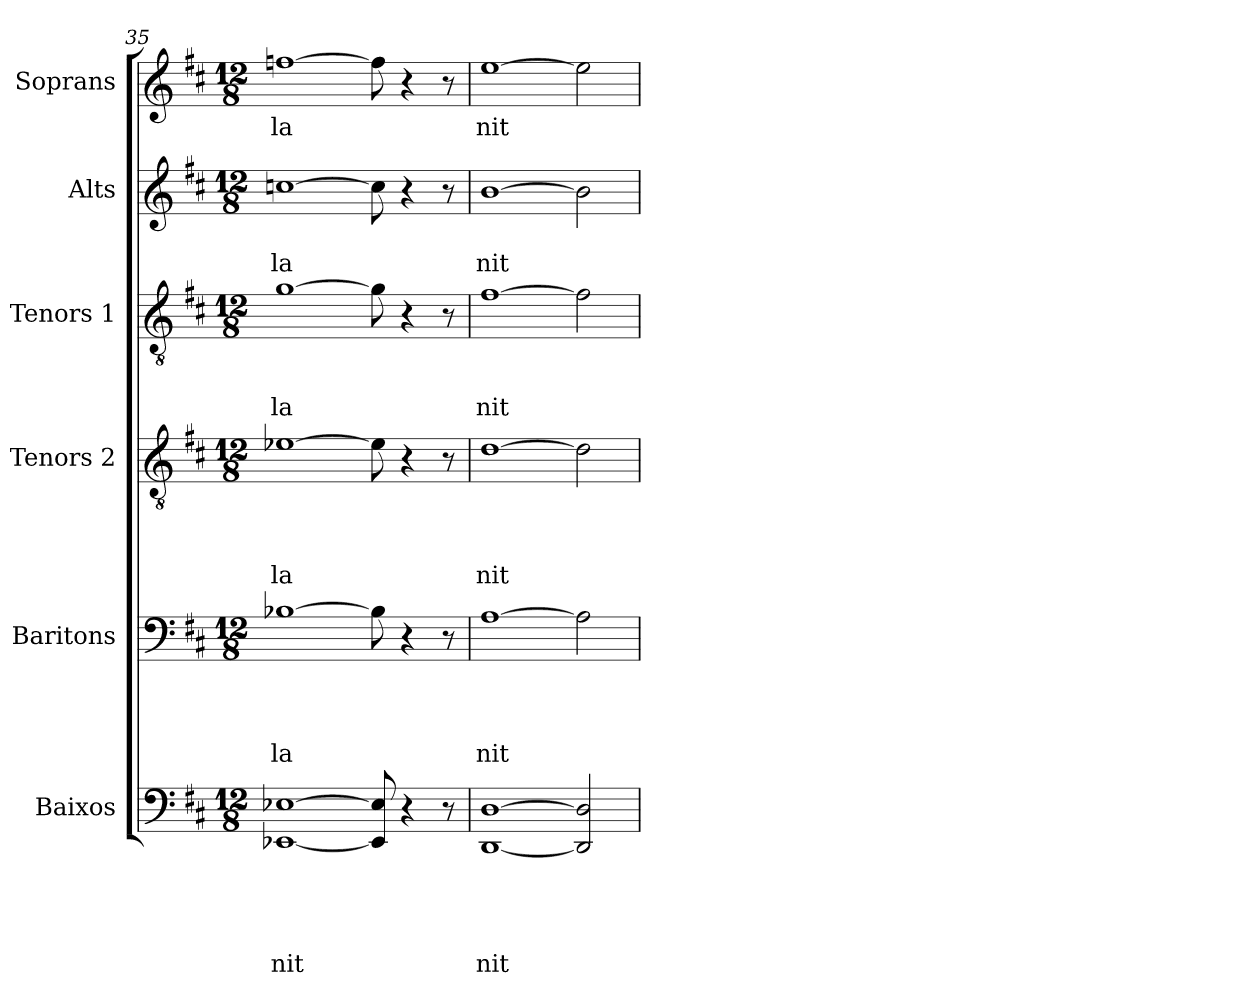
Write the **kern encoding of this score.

**kern	**text	**text	**text	**text	**text	**kern	**text	**text	**text	**text	**kern	**text	**text	**text	**text	**kern	**text	**text	**text	**kern	**text	**text	**kern	**text
*part6	*part6	*part6	*part6	*part6	*part6	*part5	*part5	*part5	*part5	*part5	*part4	*part4	*part4	*part4	*part4	*part3	*part3	*part3	*part3	*part2	*part2	*part2	*part1	*part1
*staff6	*staff6	*staff6	*staff6	*staff6	*staff6	*staff5	*staff5	*staff5	*staff5	*staff5	*staff4	*staff4	*staff4	*staff4	*staff4	*staff3	*staff3	*staff3	*staff3	*staff2	*staff2	*staff2	*staff1	*staff1
*I"Baixos	*	*	*	*	*	*I"Baritons	*	*	*	*	*I"Tenors 2	*	*	*	*	*I"Tenors 1	*	*	*	*I"Alts	*	*	*I"Soprans	*
*I'Bxos	*	*	*	*	*	*I'Barits	*	*	*	*	*I'Tens 2	*	*	*	*	*I'Tens 1	*	*	*	*I'Alts	*	*	*I'Soprs	*
*clefF4	*	*	*	*	*	*clefF4	*	*	*	*	*clefGv2	*	*	*	*	*clefGv2	*	*	*	*clefG2	*	*	*clefG2	*
*k[f#c#]	*	*	*	*	*	*k[f#c#]	*	*	*	*	*k[f#c#]	*	*	*	*	*k[f#c#]	*	*	*	*k[f#c#]	*	*	*k[f#c#]	*
*D:	*	*	*	*	*	*D:	*	*	*	*	*D:	*	*	*	*	*D:	*	*	*	*D:	*	*	*D:	*
*M12/8	*	*	*	*	*	*M12/8	*	*	*	*	*M12/8	*	*	*	*	*M12/8	*	*	*	*M12/8	*	*	*M12/8	*
=35	=35	=35	=35	=35	=35	=35	=35	=35	=35	=35	=35	=35	=35	=35	=35	=35	=35	=35	=35	=35	=35	=35	=35	=35
[1EE-X [1E-X	.	.	.	.	nit	[1B-X	.	.	.	la	[1e-X	.	.	.	la	[1g	.	.	la	[1ccn	.	la	[1ffn	la
8EE-/] 8E-/]	.	.	.	.	.	8B-\]	.	.	.	.	8e-\]	.	.	.	.	8g\]	.	.	.	8cc\]	.	.	8ff\]	.
4r	.	.	.	.	.	4r	.	.	.	.	4r	.	.	.	.	4r	.	.	.	4r	.	.	4r	.
8r	.	.	.	.	.	8r	.	.	.	.	8r	.	.	.	.	8r	.	.	.	8r	.	.	8r	.
=36	=36	=36	=36	=36	=36	=36	=36	=36	=36	=36	=36	=36	=36	=36	=36	=36	=36	=36	=36	=36	=36	=36	=36	=36
[1DD [1D	.	.	.	.	nit	[1A	.	.	.	nit	[1d	.	.	.	nit	[1f#	.	.	nit	[1b	.	nit	[1ee	nit
2DD/] 2D/]	.	.	.	.	.	2A\]	.	.	.	.	2d\]	.	.	.	.	2f#\]	.	.	.	2b\]	.	.	2ee\]	.
=	=	=	=	=	=	=	=	=	=	=	=	=	=	=	=	=	=	=	=	=	=	=	=	=
*-	*-	*-	*-	*-	*-	*-	*-	*-	*-	*-	*-	*-	*-	*-	*-	*-	*-	*-	*-	*-	*-	*-	*-	*-
